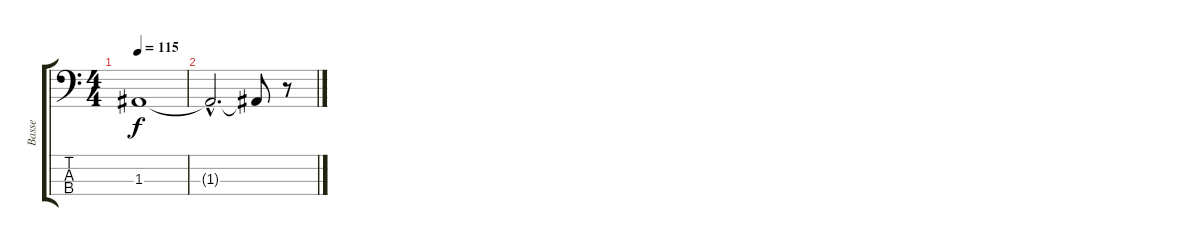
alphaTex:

\track ("Basse" "Basse") {instrument fretlessbass}
\staff {score tabs}
\tuning (G2 D2 A1 E1) {hide}
\ts (4 4)
\tempo 115
\clef f4
\ks c
1.3.1{dy f} |
1.3{hac t}.2{d} 1.3{t}.8 r.8
